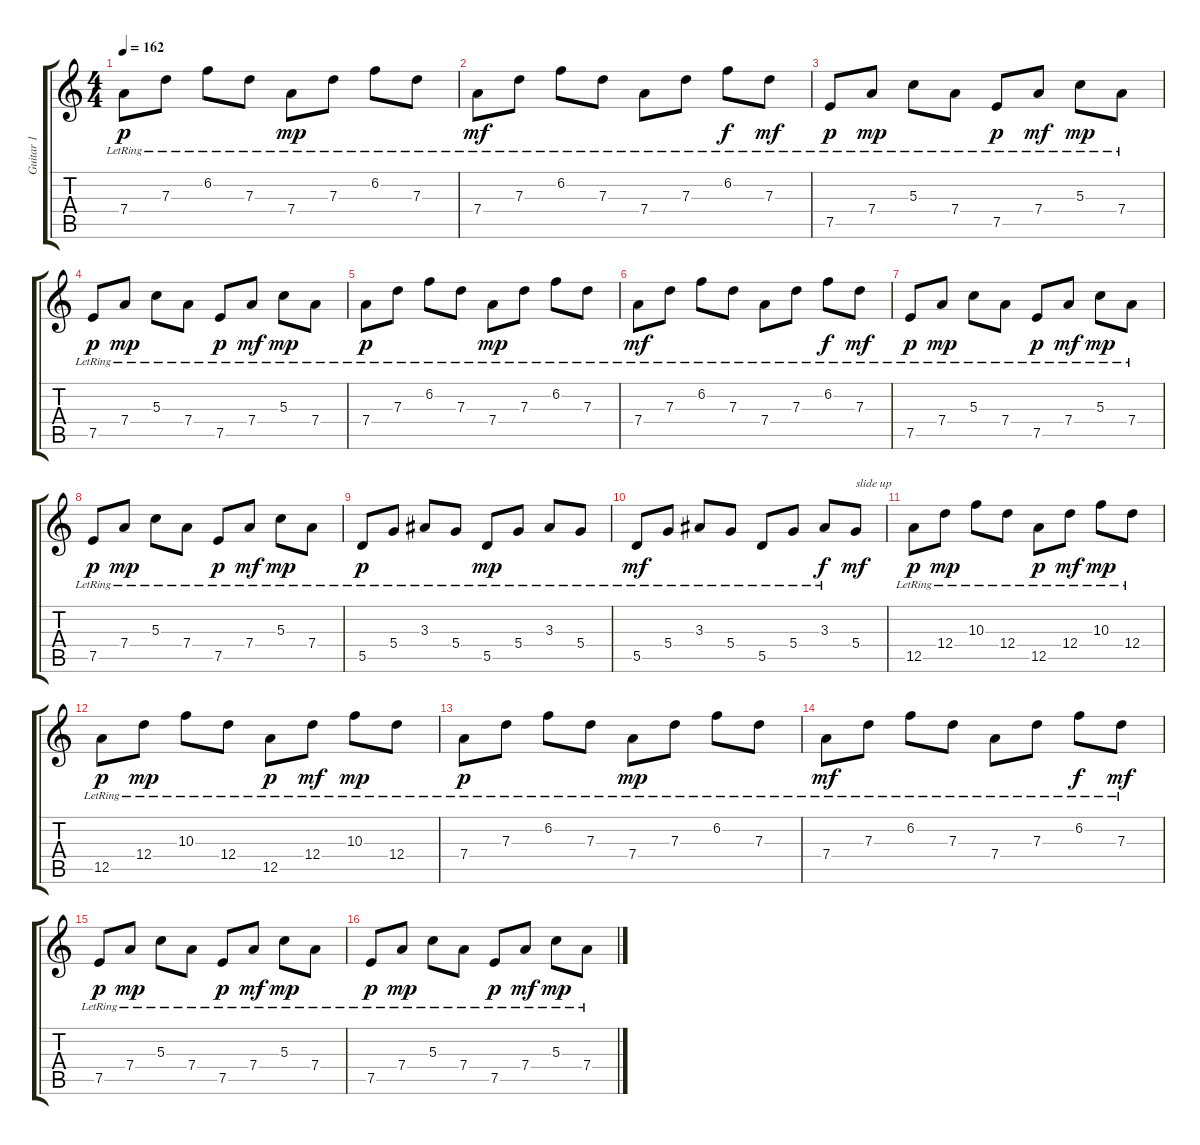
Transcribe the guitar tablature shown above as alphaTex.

\track ("Guitar 1" "Guitar 1") {instrument overdrivenguitar}
\staff {score tabs}
\tuning (E4 B3 G3 D3 A2 E2) {hide}
\ts (4 4)
\tempo 162
\clef g2
\ks c
7.4{lr}.8{dy p} 7.3{lr}.8 6.2{lr}.8 7.3{lr}.8 7.4{lr}.8{dy mp} 7.3{lr}.8 6.2{lr}.8 7.3{lr}.8 |
7.4{lr}.8{dy mf} 7.3{lr}.8 6.2{lr}.8 7.3{lr}.8 7.4{lr}.8 7.3{lr}.8 6.2{lr}.8{dy f} 7.3{lr}.8{dy mf} |
7.5{lr}.8{dy p} 7.4{lr}.8{dy mp} 5.3{lr}.8 7.4{lr}.8 7.5{lr}.8{dy p} 7.4{lr}.8{dy mf} 5.3{lr}.8{dy mp} 7.4{lr}.8 |
7.5{lr}.8{dy p} 7.4{lr}.8{dy mp} 5.3{lr}.8 7.4{lr}.8 7.5{lr}.8{dy p} 7.4{lr}.8{dy mf} 5.3{lr}.8{dy mp} 7.4{lr}.8 |
7.4{lr}.8{dy p} 7.3{lr}.8 6.2{lr}.8 7.3{lr}.8 7.4{lr}.8{dy mp} 7.3{lr}.8 6.2{lr}.8 7.3{lr}.8 |
7.4{lr}.8{dy mf} 7.3{lr}.8 6.2{lr}.8 7.3{lr}.8 7.4{lr}.8 7.3{lr}.8 6.2{lr}.8{dy f} 7.3{lr}.8{dy mf} |
7.5{lr}.8{dy p} 7.4{lr}.8{dy mp} 5.3{lr}.8 7.4{lr}.8 7.5{lr}.8{dy p} 7.4{lr}.8{dy mf} 5.3{lr}.8{dy mp} 7.4{lr}.8 |
7.5{lr}.8{dy p} 7.4{lr}.8{dy mp} 5.3{lr}.8 7.4{lr}.8 7.5{lr}.8{dy p} 7.4{lr}.8{dy mf} 5.3{lr}.8{dy mp} 7.4{lr}.8 |
5.5{lr}.8{dy p} 5.4{lr}.8 3.3{lr}.8 5.4{lr}.8 5.5{lr}.8{dy mp} 5.4{lr}.8 3.3{lr}.8 5.4{lr}.8 |
5.5{lr}.8{dy mf} 5.4{lr}.8 3.3{lr}.8 5.4{lr}.8 5.5{lr}.8 5.4{lr}.8 3.3{lr}.8{dy f} 5.4.8{txt "slide up" dy mf} |
12.5{lr}.8{dy p} 12.4{lr}.8{dy mp} 10.3{lr}.8 12.4{lr}.8 12.5{lr}.8{dy p} 12.4{lr}.8{dy mf} 10.3{lr}.8{dy mp} 12.4{lr}.8 |
12.5{lr}.8{dy p} 12.4{lr}.8{dy mp} 10.3{lr}.8 12.4{lr}.8 12.5{lr}.8{dy p} 12.4{lr}.8{dy mf} 10.3{lr}.8{dy mp} 12.4{lr}.8 |
7.4{lr}.8{dy p} 7.3{lr}.8 6.2{lr}.8 7.3{lr}.8 7.4{lr}.8{dy mp} 7.3{lr}.8 6.2{lr}.8 7.3{lr}.8 |
7.4{lr}.8{dy mf} 7.3{lr}.8 6.2{lr}.8 7.3{lr}.8 7.4{lr}.8 7.3{lr}.8 6.2{lr}.8{dy f} 7.3{lr}.8{dy mf} |
7.5{lr}.8{dy p} 7.4{lr}.8{dy mp} 5.3{lr}.8 7.4{lr}.8 7.5{lr}.8{dy p} 7.4{lr}.8{dy mf} 5.3{lr}.8{dy mp} 7.4{lr}.8 |
7.5{lr}.8{dy p} 7.4{lr}.8{dy mp} 5.3{lr}.8 7.4{lr}.8 7.5{lr}.8{dy p} 7.4{lr}.8{dy mf} 5.3{lr}.8{dy mp} 7.4{lr}.8
